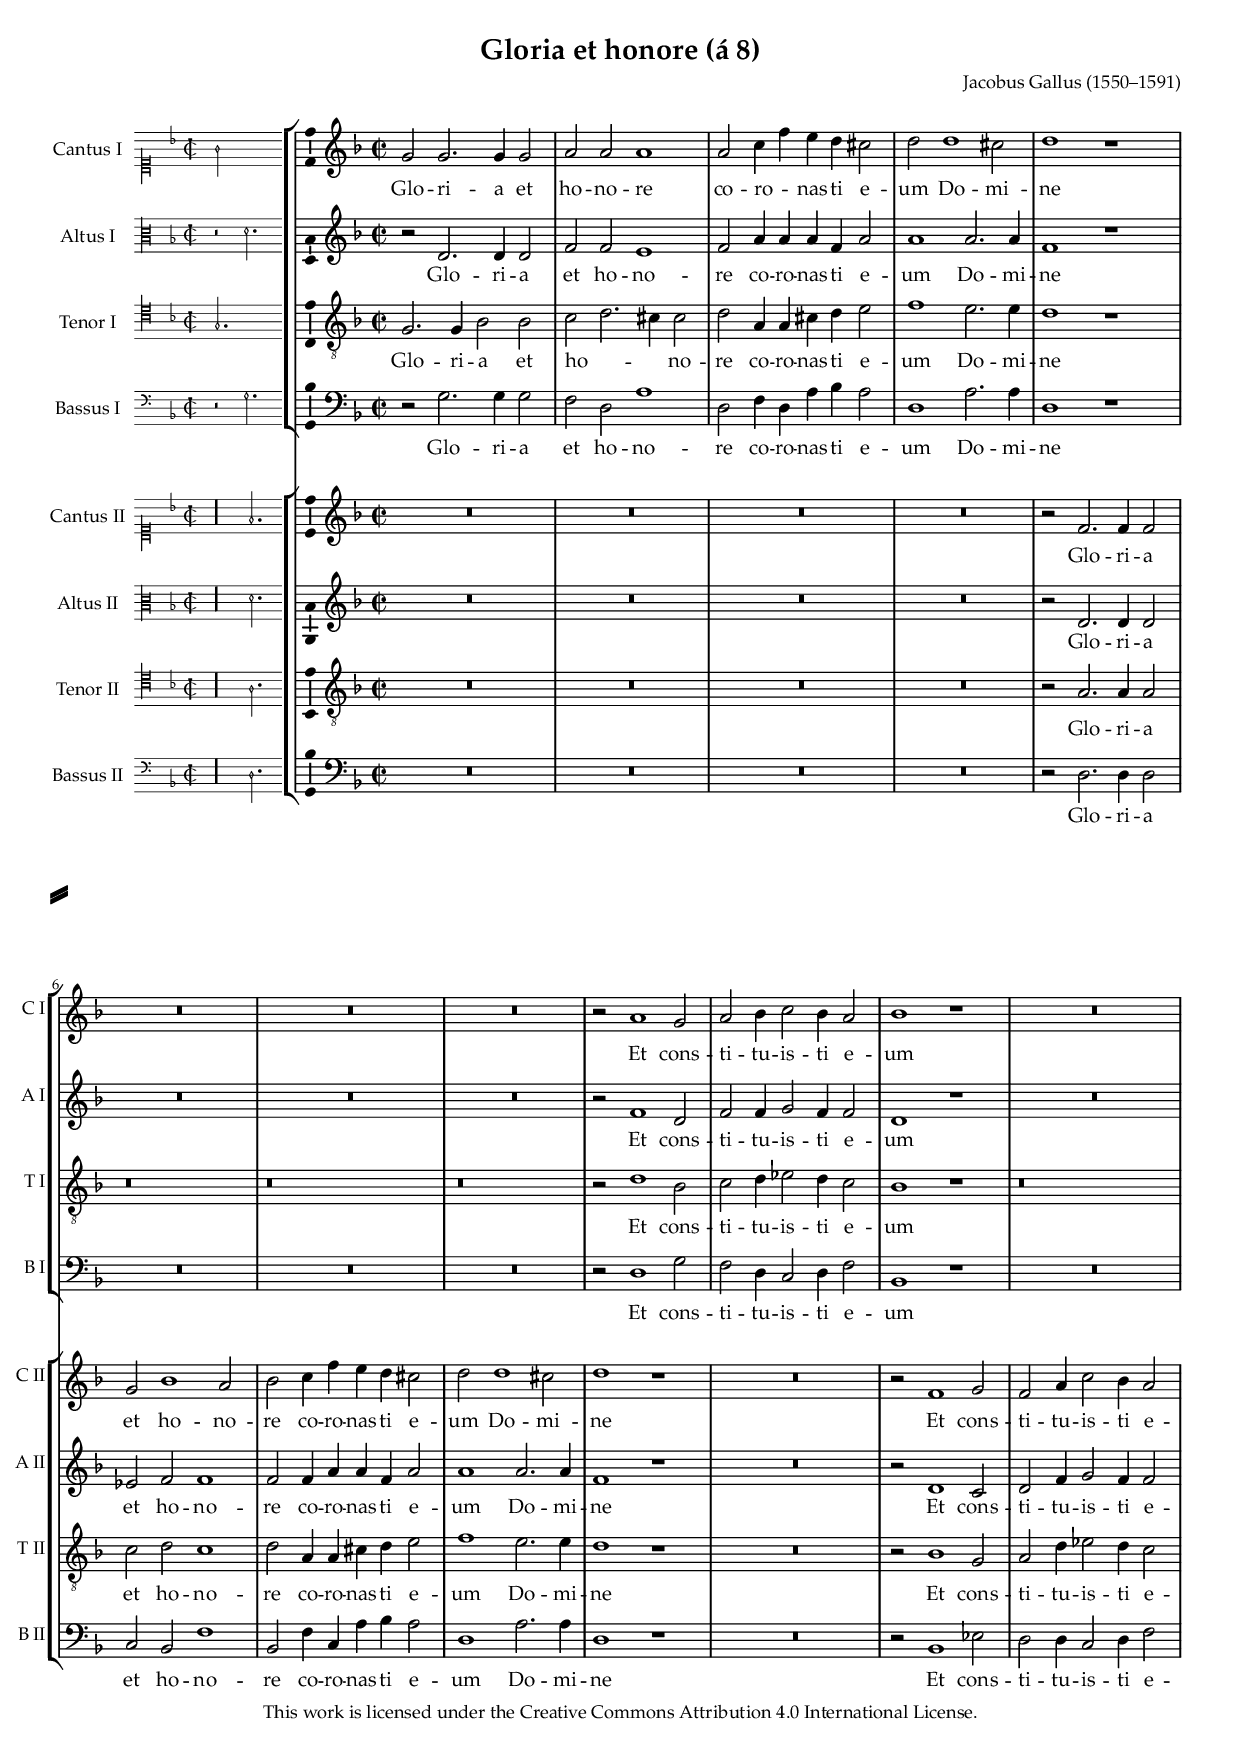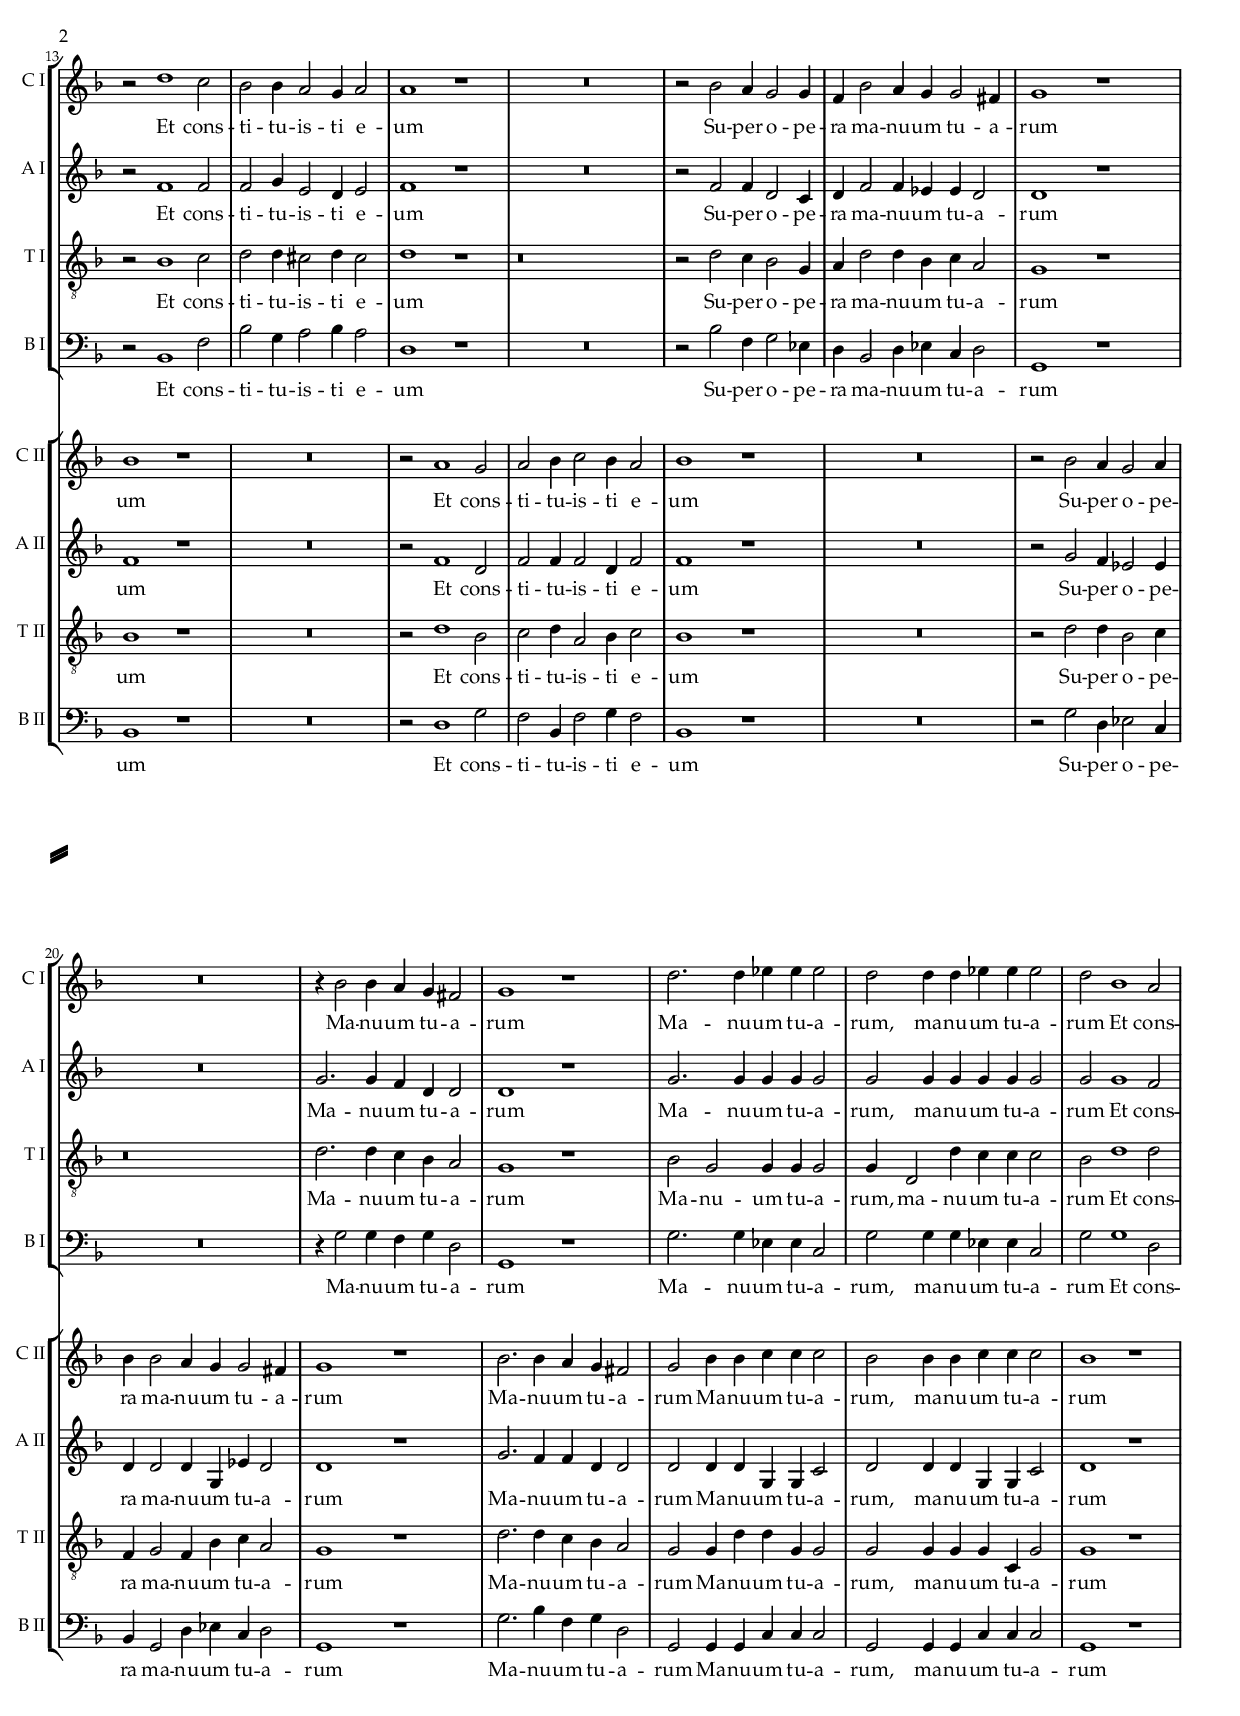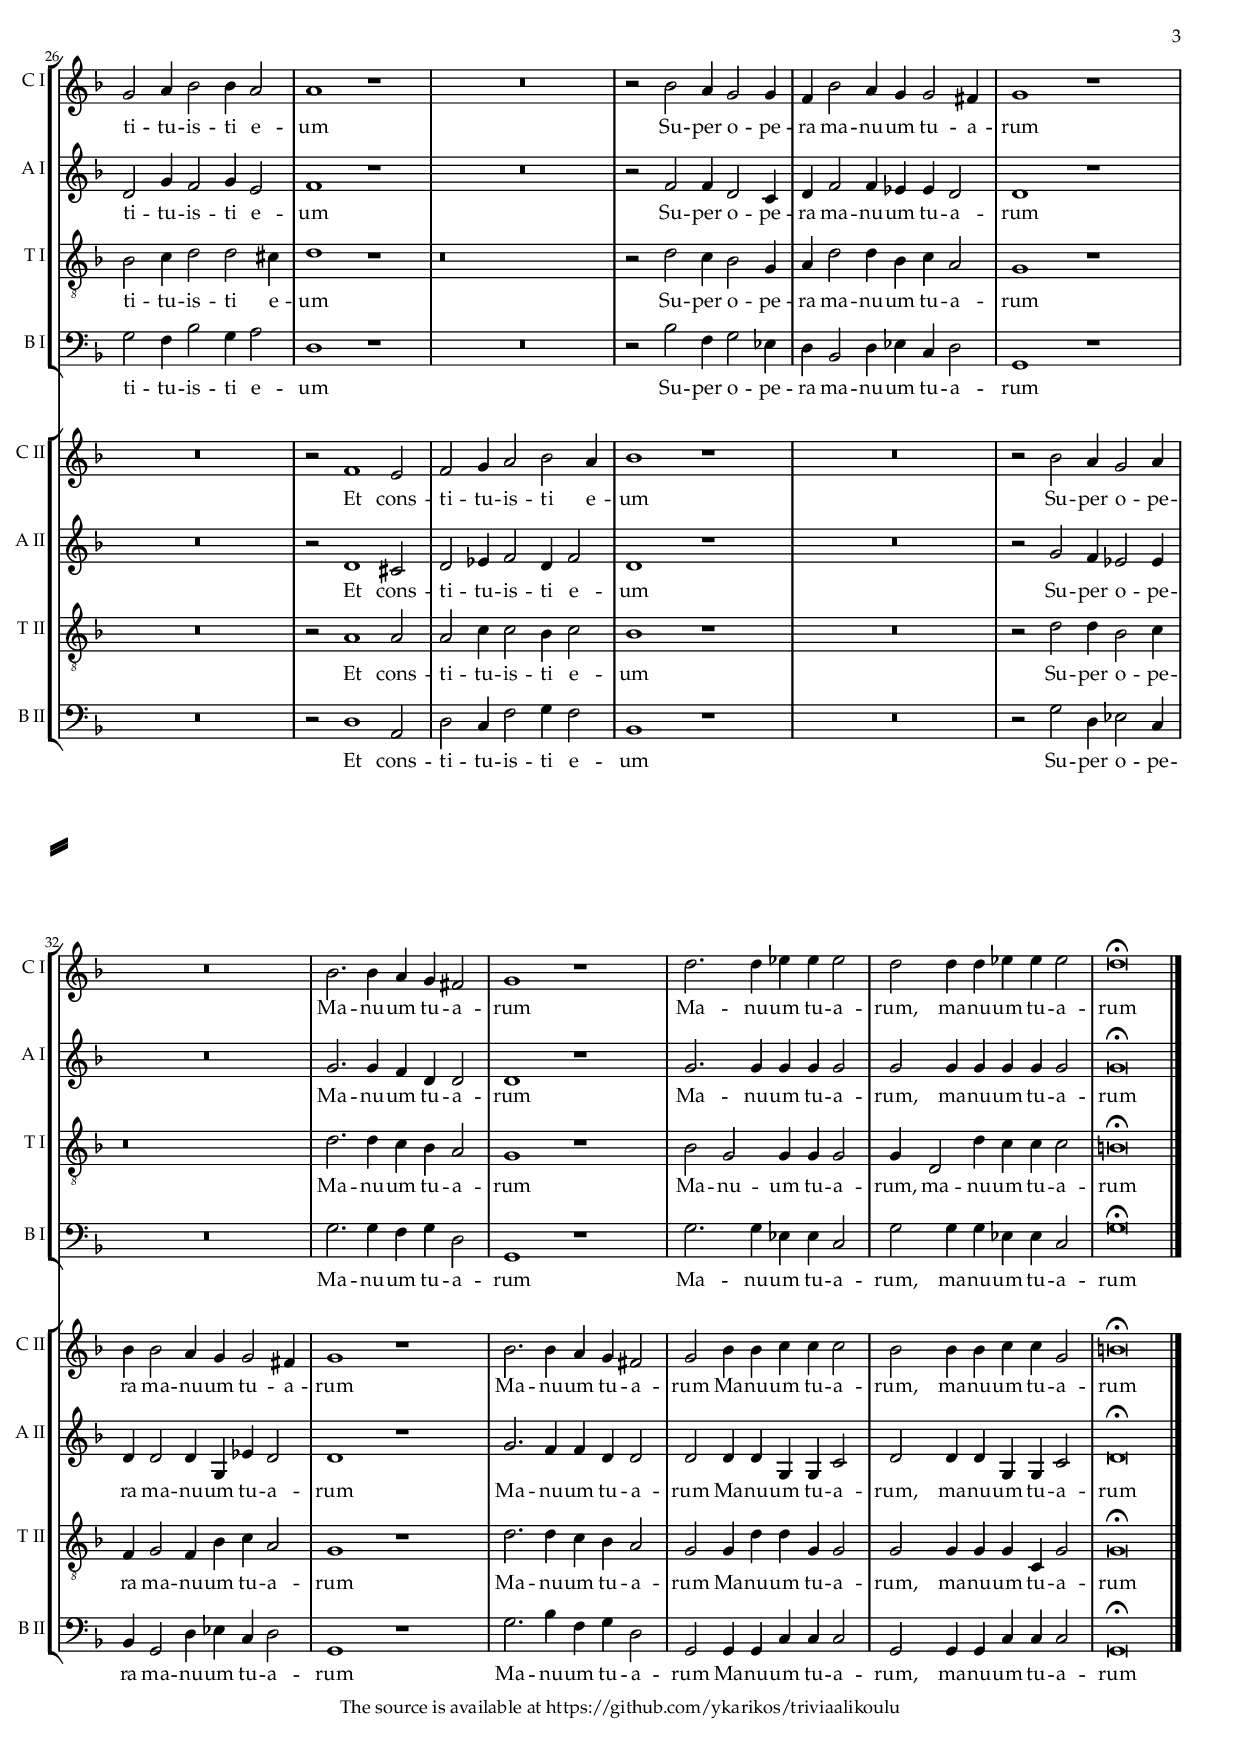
\version "2.19.49"
\include "suomi.ly"

#(set-global-staff-size 16)

global = {
%  \numericTimeSignature
  \time 2/2
	\set Timing.measureLength = #(ly:make-moment 4/2)
%  \autoBeamOff
  \key d \minor
  \set Staff.midiInstrument = #"voice oohs"
}

stanzaOneLyricsChoirOne = \lyricmode {
	Glo -- ri -- a et ho -- no -- re
	co -- ro -- nas -- ti e -- um Do -- mi -- ne
	Et cons -- ti -- tu -- is -- ti e -- um
	Et cons -- ti -- tu -- is -- ti e -- um
	Su -- per o -- pe -- ra ma -- nu -- um tu -- a -- rum
	Ma -- nu -- um tu -- a -- rum
	Ma -- nu -- um tu -- a -- rum,
	ma -- nu -- um tu -- a -- rum
	Et cons -- ti -- tu -- is -- ti e -- um
	Su -- per o -- pe -- ra ma -- nu -- um tu -- a -- rum
	Ma -- nu -- um tu -- a -- rum
	Ma -- nu -- um tu -- a -- rum,
	ma -- nu -- um tu -- a -- rum
}




% First choir

SopranoOneMusic = \relative c'' {
	\set Staff.instrumentName = #"Cantus I"
	\set Staff.shortInstrumentName = "C I"

	\incipit { \clef "mensural-c1" \key d \minor \time 2/2 g'2 }

	g2 g2. g4 g2 | a a a1 | a2 c4( f) e d cis2 | d d1 cis2 | 
	d1 r1 | R\breve | R\breve | R\breve |
	r2 a1 g2 | a b4 c2 b4 a2 | b1 r1 | R\breve |

% 2
	r2 d1 c2 | b2 b4 a2 g4 a2 | a1 r1 | R\breve |
	r2 b2 a4 g2 g4 | f b2 a4 g g2 fis4 | g1 r1 | R\breve |
	r4 b2 b4 a g fis2 | g1 r1 |
	d'2. d4 es es es2 | d d4 d es es es2 |

% 3
	d2 b1 a2 | g a4 b2 b4 a2 | a1 r1 | R\breve |
	r2 b a4 g2 g4 | f b2 a4 g g2 fis4 | g1 r1 | R\breve |
	b2. b4 a g fis2 | g1 r1
	d'2. d4 es es es2 | d d4 d es es es2 |
	d\breve\fermata \bar "|."
}


AltoOneMusic = \relative c' {
	\set Staff.instrumentName = #"Altus I"
	\set Staff.shortInstrumentName = "A I"

	\incipit { \clef "mensural-c3" \key d \minor \time 2/2 r2 d'2. }

	r2 d2. d4 d2 | f f e1 | f2 a4 a a f a2 | a1 a2. a4 |
	f1 r1 | R\breve | R\breve | R\breve |
	r2 f1 d2 | f2 f4 g2 f4 f2 | d1 r1 | R\breve |

% 2

	r2 f1 f2 | f2 g4 e2 d4 e2 | f1 r | R\breve |
	r2 f2 f4 d2 c4 | d f2 f4 es es d2 | d1 r | R\breve |
	g2. g4 f d d2 | d1 r | g2. g4 g g g2 | g g4 g g g g2 |

% 3

	g2 g1 f2 | d2 g4 f2 g4 e2 | f1 r | R\breve |
	r2 f f4 d2 c4 | d f2 f4 es es d2 | d1 r | R\breve |
	g2. g4 f d d2 | d1 r | g2. g4 g g g2 | g g4 g g g g2 |
	g\breve\fermata \bar "|."
}


TenoreOneMusic = \relative c' {
	\set Staff.instrumentName = #"Tenor I"
	\set Staff.shortInstrumentName = "T I"

	\incipit { \clef "mensural-c4" \key d \minor \time 2/2 g2. }

	\clef "treble_8"
	g2. g4 b2 b | c( d2. cis4) cis2 | d a4 a cis d e2 | f1 e2. e4 |
	d1 r1 | r\breve | r\breve | r\breve |
	r2 d1 b2 | c d4 es2 d4 c2 | b1 r | r\breve |

% 2
	r2 b1 c2 | d d4 cis2 d4 cis2 | d1 r | r\breve |
	r2 d c4 b2 g4 | a d2 d4 b c a2 | g1 r | r\breve |
	d'2. d4 c b a2 | g1 r | b2 g g4 g g2 | g4 d2 d'4 c c c2 |

% 3
	b2 d1 d2 | b c4 d2 d cis4 | d1 r | r\breve |
	r2 d c4 b2 g4 | a d2 d4 b c a2 | g1 r | r\breve |
	d'2. d4 c b a2 | g1 r | b2 g g4 g g2 | g4 d2 d'4 c c c2 |
	h\breve\fermata \bar "|."
}


BassOneMusic = \relative c' {
	\set Staff.instrumentName = #"Bassus I"
	\set Staff.shortInstrumentName = "B I"

	\incipit { \clef "mensural-f" \key d \minor \time 2/2 r2 g2. }

	\clef bass
	r2 g2. g4 g2 | f d a'1 | d,2 f4 d a' b a2 | d,1 a'2. a4 |
	d,1 r1 | R\breve | R\breve | R\breve |
	r2 d1 g2 | f d4 c2 d4 f2 | b,1 r | R\breve |

% 2
	r2 b1 f'2 | b g4 a2 b4 a2 | d,1 r | R\breve |
	r2 b' f4 g2 es4 | d b2 d4 es c d2 | g,1 r | R\breve |
	r4 g'2 g4 f g d2 | g,1 r | g'2. g4 es es c2 | g' g4 g es es c2 |

%3
	g' g1 d2 | g f4 b2 g4 a2 | d,1 r | R\breve |
	r2 b' f4 g2 es4 | d b2 d4 es c d2 | g,1 r | R\breve |
	g'2. g4 f g d2 | g,1 r | g'2. g4 es es c2 | g' g4 g es es c2 |
	g'\breve\fermata \bar "|."
}




% Second choir

SopranoTwoMusic = \relative c' {
	\set Staff.instrumentName = #"Cantus II"
	\set Staff.shortInstrumentName = "C II"

	\incipit { 
		\clef "mensural-c1" \key d \minor \time 2/2
		r\maxima f'2. 
	}

	R\breve | R | R | R | 
	r2 f2. f4 f2 | g b1 a2 | b2 c4 f e d cis2 | d2 d1 cis2 |
	d1 r1 | R\breve | r2 f,1 g2 | f2 a4 c2 b4 a2 |

% 2
	b1 r | R\breve | r2 a1 g2 | a2 b4 c2 b4 a2 | 
	b1 r | R\breve | r2 b2 a4 g2 a4 | b b2 a4 g g2 fis4 |
	g1 r | b2. b4 a g fis2 | g2 b4 b c c c2 | 
	b2 b4 b c c c2 |

% 3
	b1 r | R\breve | r2 f1 e2 | f g4 a2 b a4 |
	b1 r | R\breve | r2 b2 a4 g2 a4 | b b2 a4 g g2 fis4 |
	g1 r | b2. b4 a g fis2 | g2 b4 b c c c2 | 
	b2 b4 b c c g2 |
	h\breve\fermata \bar "|."
}


AltoTwoMusic = \relative c' {
	\set Staff.instrumentName = #"Altus II"
	\set Staff.shortInstrumentName = "A II"

	\incipit { 
		\clef "mensural-c3" \key d \minor \time 2/2 
		r\maxima d'2. 
	}

	R\breve | R | R | R | 
	r2 d2. d4 d2 | es f f1 | f2 f4 a a f a2 | a1 a2. a4 |
	f1 r1 | R\breve | r2 d1 c2 | d f4 g2 f4 f2 |

% 2
	f1 r | R\breve | r2 f1 d2 | f f4 f2 d4 f2 |
	f1 r | R\breve | r2 g f4 es2 es4 | d d2 d4 g, es' d2 |
	d1 r | g2. f4 f d d2 | d d4 d g, g c2 | d d4 d g, g c2 |

% 3
	d1 r | R\breve | r2 d1 cis2 | d2 es4 f2 d4 f2 |
	d1 r | R\breve | r2 g f4 es2 es4 | d d2 d4 g, es' d2 |
	d1 r | g2. f4 f d d2 | d d4 d g, g c2 | d d4 d g, g c2 |
	d\breve\fermata \bar "|."
}


TenoreTwoMusic = \relative c' {
	\set Staff.instrumentName = #"Tenor II"
	\set Staff.shortInstrumentName = "T II"

	\incipit { 
		\clef "mensural-c4" \key d \minor \time 2/2 
		r\maxima a2.
	}

	\clef "treble_8"
	R\breve | R | R | R | 
	r2 a2. a4 a 2 | c d c1 | d2 a4 a cis d e2 | f1 e2. e4 |
	d1 r | R\breve | r2 b1 g2 | a d4 es2 d4 c2 |

% 2
	b1 r | R\breve | r2 d1 b2 | c d4 a2 b4 c2 |
	b1 r | R\breve | r2 d2 d4 b2 c4 | f, g2 f4 b c a2 |
	g1 r | d'2. d4 c b a2 | g g4 d' d g, g2 | g g4 g g c, g'2 |

% 3
	g1 r | R\breve | r2 a1 a2 | a c4 c2 b4 c2 |
	b1 r | R\breve | r2 d2 d4 b2 c4 | f, g2 f4 b c a2 |
	g1 r | d'2. d4 c b a2 | g g4 d' d g, g2 | g g4 g g c, g'2 |
	g\breve\fermata \bar "|."
}



BassTwoMusic = \relative c {
	\set Staff.instrumentName = #"Bassus II"
	\set Staff.shortInstrumentName = "B II"

	\incipit { 
		\clef "mensural-f" \key d \minor \time 2/2 
		r\maxima d2. 
	}

	\clef bass
	R\breve | R | R | R | 
	r2 d2. d4 d2 | c b f'1 | b,2 f'4 c a' b a2 | d,1 a'2. a4 |
	d,1 r | R\breve | r2 b1 es2 | d d4 c2 d4 f2 |

% 2
	b,1 r | R\breve | r2 d1 g2 | f b,4 f'2 g4 f2 |
	b,1 r | R\breve | r2 g' d4 es2 c4 | b g2 d'4 es c d2 |
	g,1 r | g'2.  b4 f g d2 | g,2 g4 g c c c2 | g g4 g c c c2 |

% 3
	g1 r  | R\breve | r2 d'1 a2 | d c4 f2 g4 f2 | 
	b,1 r | R\breve | r2 g' d4 es2 c4 | b g2 d'4 es c d2 |
	g,1 r | g'2. b4 f g d2 | g,2 g4 g c c c2 | g g4 g c c c2 |
	g\breve\fermata \bar "|."
}



#(set-global-staff-size 16)

\header {
  title = "Gloria et honore (á 8)"
%  subtitle = ""
  composer = "Jacobus Gallus (1550–1591)"
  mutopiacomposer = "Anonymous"
%  instrument = "Voice (SATB)"
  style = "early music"
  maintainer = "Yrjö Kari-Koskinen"
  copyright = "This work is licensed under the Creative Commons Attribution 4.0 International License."
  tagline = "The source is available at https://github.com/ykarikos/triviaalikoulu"
}

\paper {
	system-separator-markup = \slashSeparator
    #(define fonts
        (make-pango-font-tree "Palatino"
                              "Nimbus Sans"
                              "Luxi Mono"
                              (/ staff-height pt 20)))
}



\score {
<<
  \new StaffGroup = choirOneStaff <<
    \new Staff <<
      \new Voice = "Soprano" {
		\global
        \SopranoOneMusic
      }
     \new Lyrics \lyricsto "Soprano" {
       \stanzaOneLyricsChoirOne
     }
    >>
    \new Staff <<
      \new Voice = "Alto" {
        \global
        \AltoOneMusic
      }
     \new Lyrics \lyricsto "Alto" {
       \stanzaOneLyricsChoirOne
     }
    >>
    \new Staff <<
      \new Voice = "Tenore" {
        \global
        \TenoreOneMusic
      }
      \new Lyrics \lyricsto "Tenore" {
       \stanzaOneLyricsChoirOne
      }
    >>
    \new Staff <<
      \new Voice = "Bass" {
        \global
        \BassOneMusic
      }
      \new Lyrics \lyricsto "Bass" {
       \stanzaOneLyricsChoirOne
      }
    >>
  >>

  \new StaffGroup = choirTwoStaff <<
    \new Staff <<
      \new Voice = "SopranoTwo" {
		\global
        \SopranoTwoMusic
      }
     \new Lyrics \lyricsto "SopranoTwo" {
       \stanzaOneLyricsChoirOne
     }
    >>
    \new Staff <<
      \new Voice = "AltoTwo" {
        \global
        \AltoTwoMusic
      }
     \new Lyrics \lyricsto "AltoTwo" {
       \stanzaOneLyricsChoirOne
     }
    >>
    \new Staff <<
      \new Voice = "TenoreTwo" {
        \global
        \TenoreTwoMusic
      }
      \new Lyrics \lyricsto "TenoreTwo" {
       \stanzaOneLyricsChoirOne
      }
    >>
    \new Staff <<
      \new Voice = "BassTwo" {
        \global
        \BassTwoMusic
      }
      \new Lyrics \lyricsto "BassTwo" {
       \stanzaOneLyricsChoirOne
      }
    >>
  >>
>>

  \layout {
    \context {
      \Voice
      \consists "Ambitus_engraver"
		\hide Slur
    }
    indent = 4\cm
    incipit-width = 2.5\cm
    \context {
     \Score
     \override VerticalAxisGroup.remove-first = ##t
    }
  }
}
